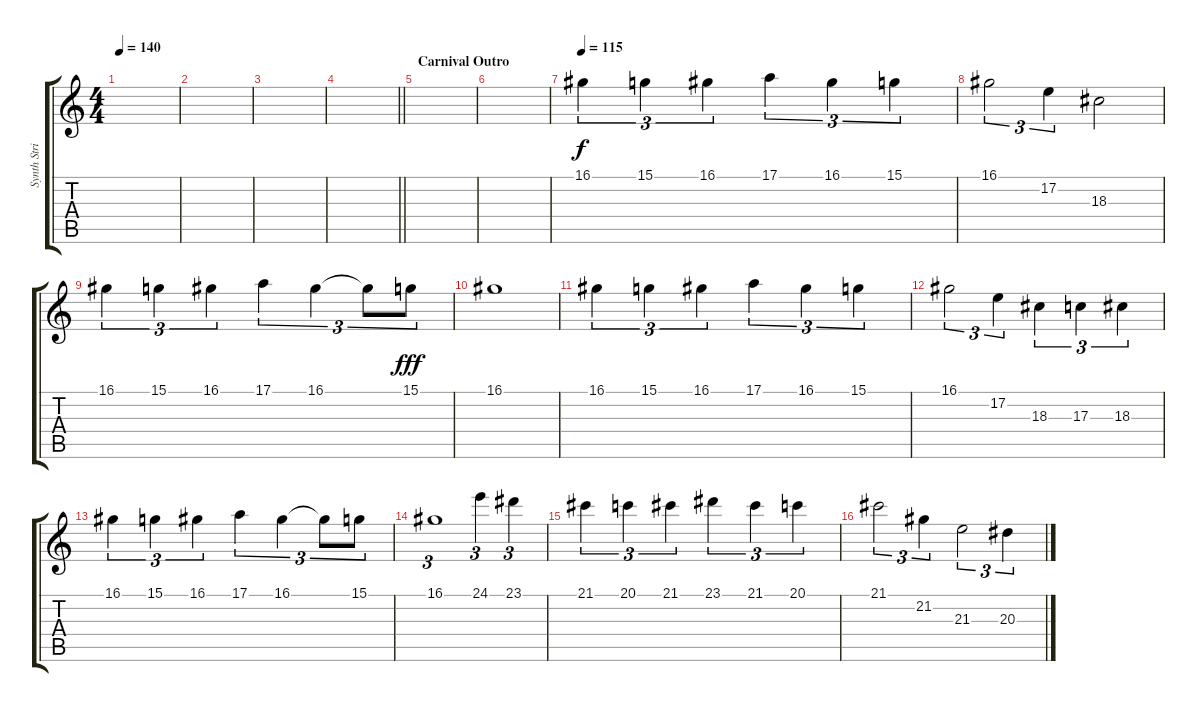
\track ("Synth Strings" "Synth Stri") {instrument tremolostrings}
\staff {score tabs}
\tuning (E4 B3 G3 D3 A2 E2) {hide}
\ts (4 4)
\tempo 140
\clef g2
\ks c
|
|
|
\barLineRight lightlight
|
\section ("" "Carnival Outro")
|
|
\tempo 115
16.1.4{tu (3 2)} 15.1.4{tu (3 2)} 16.1.4{tu (3 2)} 17.1.4{tu (3 2)} 16.1.4{tu (3 2)} 15.1.4{tu (3 2)} |
16.1.2{tu (3 2)} 17.2.4{tu (3 2)} 18.3.2 |
16.1.4{tu (3 2)} 15.1.4{tu (3 2)} 16.1.4{tu (3 2)} 17.1.4{tu (3 2)} 16.1.4{tu (3 2)} 16.1{t}.8{tu (3 2) dy f} 15.1.8{tu (3 2) dy fff} |
16.1.1 |
16.1.4{tu (3 2)} 15.1.4{tu (3 2)} 16.1.4{tu (3 2)} 17.1.4{tu (3 2)} 16.1.4{tu (3 2)} 15.1.4{tu (3 2)} |
16.1.2{tu (3 2)} 17.2.4{tu (3 2)} 18.3.4{tu (3 2)} 17.3.4{tu (3 2)} 18.3.4{tu (3 2)} |
16.1.4{tu (3 2)} 15.1.4{tu (3 2)} 16.1.4{tu (3 2)} 17.1.4{tu (3 2)} 16.1.4{tu (3 2)} 16.1{t}.8{tu (3 2)} 15.1.8{tu (3 2)} |
16.1.1{tu (3 2)} 24.1.4{tu (3 2)} 23.1.4{tu (3 2)} |
21.1.4{tu (3 2)} 20.1.4{tu (3 2)} 21.1.4{tu (3 2)} 23.1.4{tu (3 2)} 21.1.4{tu (3 2)} 20.1.4{tu (3 2)} |
21.1.2{tu (3 2)} 21.2.4{tu (3 2)} 21.3.2{tu (3 2)} 20.3.4{tu (3 2)}
